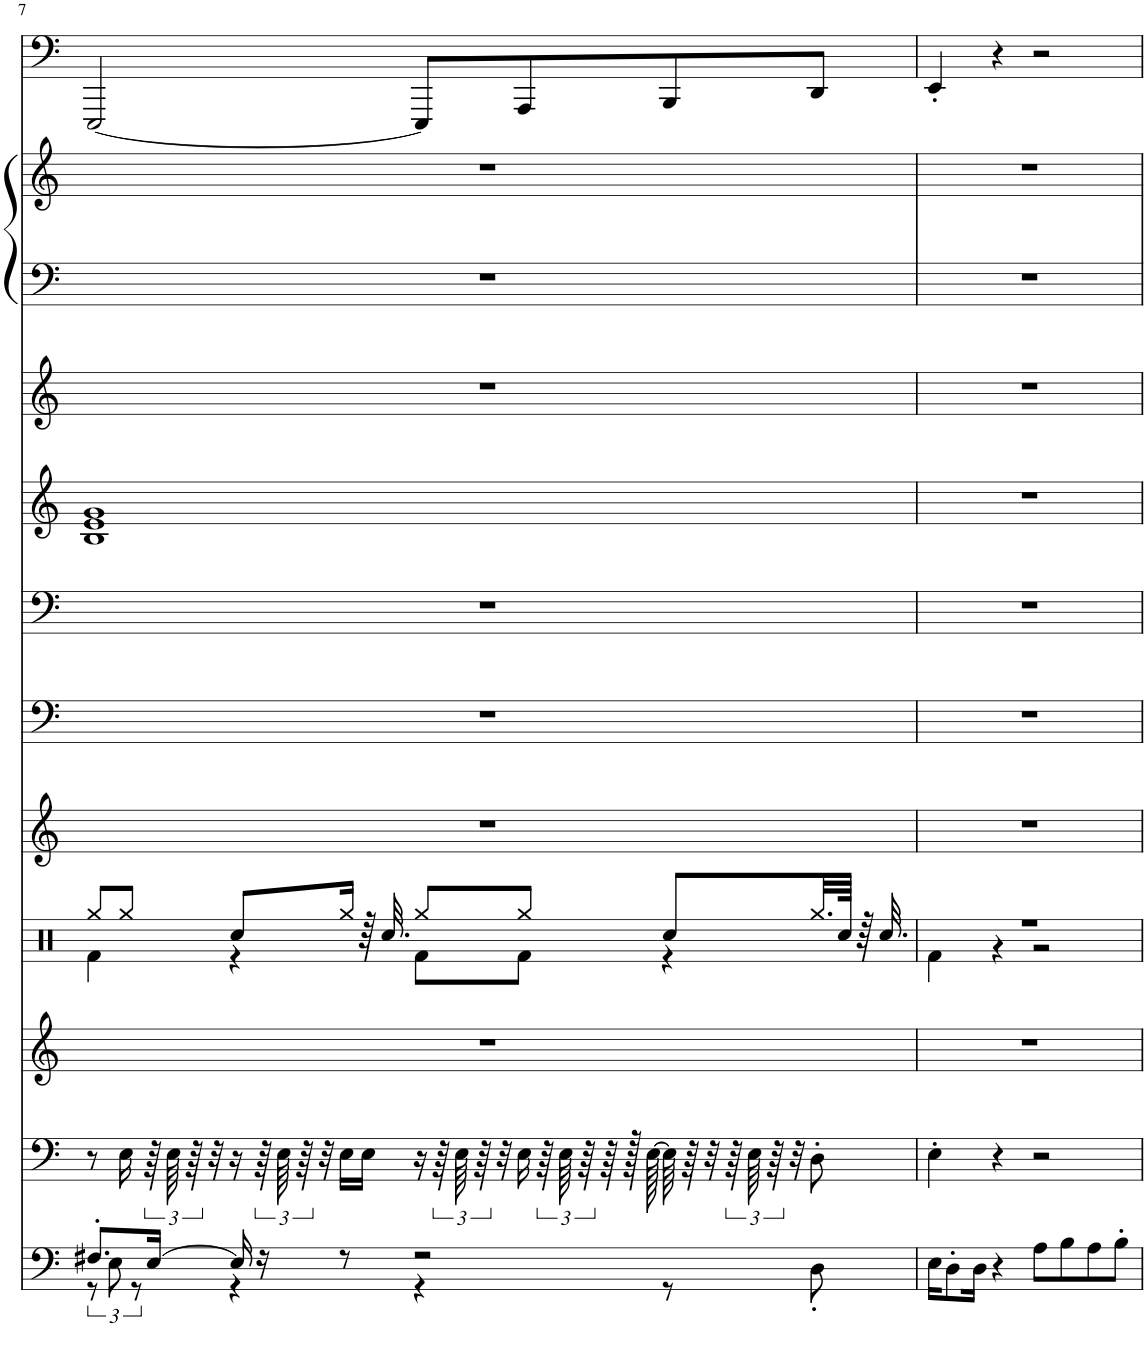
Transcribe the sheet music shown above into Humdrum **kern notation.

**kern	**kern	**kern	**kern	**kern	**kern	**kern	**kern	**kern	**kern	**kern	**kern
*part11	*part10	*part9	*part8	*part7	*part6	*part5	*part4	*part3	*part2	*part2	*part1
*staff12	*staff11	*staff10	*staff9	*staff8	*staff7	*staff6	*staff5	*staff4	*staff3	*staff2	*staff1
*I"Calliope	*I"Muted Guitar	*I"Strings 2	*I"Percussion	*I"Strings 2	*I"Strings 1	*I"Rock Organ	*I"E.Piano	*I"Bright Piano	*I"Bright Piano	*	*I"Fingered Bass, 1436DEMO
*	*	*I'Str	*	*I'Str	*I'Str	*	*I'E.Pno	*I'Pno	*I'Pno	*	*
!!LO:PB:g=z
*clefF4	*clefF4	*clefG2	*clefX	*clefG2	*clefF4	*clefF4	*clefG2	*clefG2	*clefF4	*clefG2	*clefF4
*k[]	*k[]	*k[]	*k[]	*k[]	*k[]	*k[]	*k[]	*k[]	*k[]	*k[]	*k[]
*M4/4	*M4/4	*M4/4	*M4/4	*M4/4	*M4/4	*M4/4	*M4/4	*M4/4	*M4/4	*M4/4	*M4/4
=7	=7	=7	=7	=7	=7	=7	=7	=7	=7	=7	=7
*^	*	*	*^	*	*	*	*	*	*	*	*
8.F#X'/L	12r	8r	1r	8Rgg/L	4Rf\	1r	1r	1r	1B 1e 1g	1r	1r	1r	[2EEE/
.	12E\	.	.	.	.	.	.	.	.	.	.	.	.
.	.	16E\	.	8Rgg/J	.	.	.	.	.	.	.	.	.
.	12r	.	.	.	.	.	.	.	.	.	.	.	.
[16E/Jk	.	96r	.	.	.	.	.	.	.	.	.	.	.
.	.	96E\	.	.	.	.	.	.	.	.	.	.	.
.	.	96r	.	.	.	.	.	.	.	.	.	.	.
.	.	32r	.	.	.	.	.	.	.	.	.	.	.
16E/]	4r	16r	.	8Rcc/L	4r	.	.	.	.	.	.	.	.
16r	.	96r	.	.	.	.	.	.	.	.	.	.	.
.	.	96E\	.	.	.	.	.	.	.	.	.	.	.
.	.	96r	.	.	.	.	.	.	.	.	.	.	.
.	.	32r	.	.	.	.	.	.	.	.	.	.	.
8r	.	16E\LL	.	16Rgg/Jk	.	.	.	.	.	.	.	.	.
.	.	16E\JJ	.	64r	.	.	.	.	.	.	.	.	.
.	.	.	.	32.Rcc/	.	.	.	.	.	.	.	.	.
2r	4r	16r	.	8Rgg/L	8Rf\L	.	.	.	.	.	.	.	8EEE/L]
.	.	96r	.	.	.	.	.	.	.	.	.	.	.
.	.	96E\	.	.	.	.	.	.	.	.	.	.	.
.	.	96r	.	.	.	.	.	.	.	.	.	.	.
.	.	32r	.	.	.	.	.	.	.	.	.	.	.
.	.	16E\	.	8Rgg/J	8Rf\J	.	.	.	.	.	.	.	8AAA/
.	.	96r	.	.	.	.	.	.	.	.	.	.	.
.	.	96E\	.	.	.	.	.	.	.	.	.	.	.
.	.	96r	.	.	.	.	.	.	.	.	.	.	.
.	.	64r	.	.	.	.	.	.	.	.	.	.	.
.	.	128r	.	.	.	.	.	.	.	.	.	.	.
.	.	[128E\	.	.	.	.	.	.	.	.	.	.	.
.	8r	64E\]	.	8Rcc/L	4r	.	.	.	.	.	.	.	8BBB/
.	.	64r	.	.	.	.	.	.	.	.	.	.	.
.	.	32r	.	.	.	.	.	.	.	.	.	.	.
.	.	96r	.	.	.	.	.	.	.	.	.	.	.
.	.	96E\	.	.	.	.	.	.	.	.	.	.	.
.	.	96r	.	.	.	.	.	.	.	.	.	.	.
.	.	32r	.	.	.	.	.	.	.	.	.	.	.
.	8D'\	8D'\	.	32.Rgg/LL	.	.	.	.	.	.	.	.	8DD/J
.	.	.	.	64Rcc/JJJk	.	.	.	.	.	.	.	.	.
.	.	.	.	64r	.	.	.	.	.	.	.	.	.
.	.	.	.	32.Rcc/	.	.	.	.	.	.	.	.	.
*v	*v	*	*	*	*	*	*	*	*	*	*	*	*
=8	=8	=8	=8	=8	=8	=8	=8	=8	=8	=8	=8	=8
16E\KL	4E'\	1r	1r	4Rf\	1r	1r	1r	1r	1r	1r	1r	4EE'/
8D'\	.	.	.	.	.	.	.	.	.	.	.	.
16D\Jk	.	.	.	.	.	.	.	.	.	.	.	.
4r	4r	.	.	4r	.	.	.	.	.	.	.	4r
8A\L	2r	.	.	2r	.	.	.	.	.	.	.	2r
8B\	.	.	.	.	.	.	.	.	.	.	.	.
8A\	.	.	.	.	.	.	.	.	.	.	.	.
8B'\J	.	.	.	.	.	.	.	.	.	.	.	.
*	*	*	*v	*v	*	*	*	*	*	*	*	*
=	=	=	=	=	=	=	=	=	=	=	=
*-	*-	*-	*-	*-	*-	*-	*-	*-	*-	*-	*-
